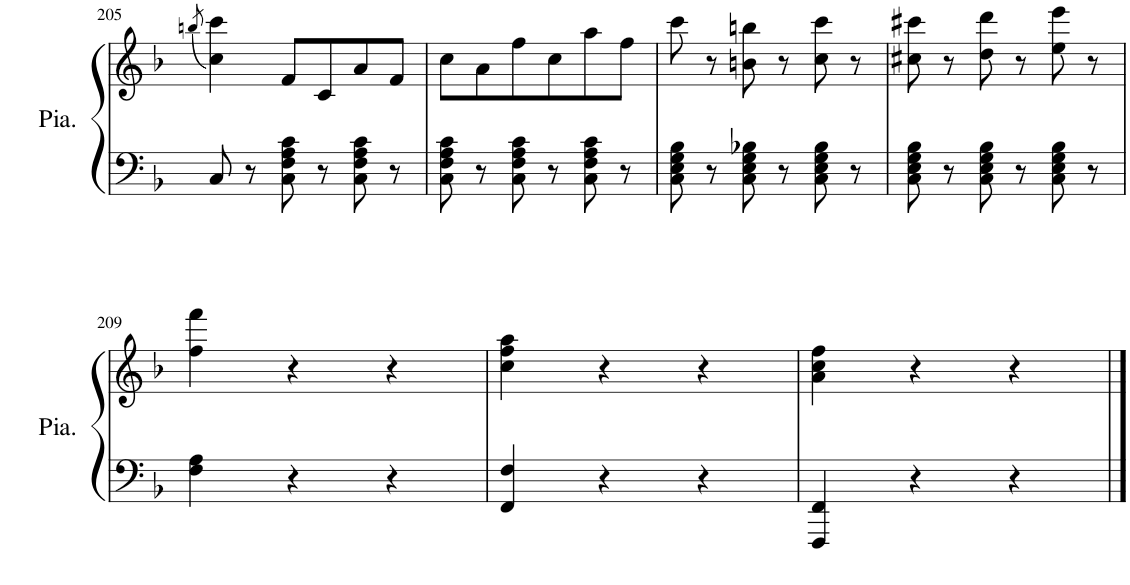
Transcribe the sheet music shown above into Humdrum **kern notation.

**kern	**kern
*part1	*part1
*staff2	*staff1
*I"Piano	*
*I'Pia.	*
!!LO:PB:g=z
*clefF4	*clefG2
*k[b-]	*k[b-]
*M3/4	*M3/4
=205	=205
.	(8qbbn/
8C/	4cc\ 4ccc\)
8r	.
8C\ 8F\ 8A\ 8c\	8f/L
8r	8c/
8C\ 8F\ 8A\ 8c\	8a/
8r	8f/J
=206	=206
8C\ 8F\ 8A\ 8c\	8cc\L
8r	8a\
8C\ 8F\ 8A\ 8c\	8ff\
8r	8cc\
8C\ 8F\ 8A\ 8c\	8aa\
8r	8ff\J
=207	=207
8C\ 8E\ 8G\ 8B-\	8ccc\
8r	8r
8C\ 8E\ 8G\ 8B-X\	8bn\ 8bbn\
8r	8r
8C\ 8E\ 8G\ 8B-\	8cc\ 8ccc\
8r	8r
=208	=208
8C\ 8E\ 8G\ 8B-\	8cc#X\ 8ccc#X\
8r	8r
8C\ 8E\ 8G\ 8B-\	8dd\ 8ddd\
8r	8r
8C\ 8E\ 8G\ 8B-\	8ee\ 8eee\
8r	8r
!!LO:LB:g=z
=209	=209
4F\ 4A\	4ff\ 4fff\
4r	4r
4r	4r
=210	=210
4FF/ 4F/	4cc\ 4ff\ 4aa\
4r	4r
4r	4r
=211	=211
4FFF/ 4FF/	4a\ 4cc\ 4ff\
4r	4r
4r	4r
==	==
*-	*-
